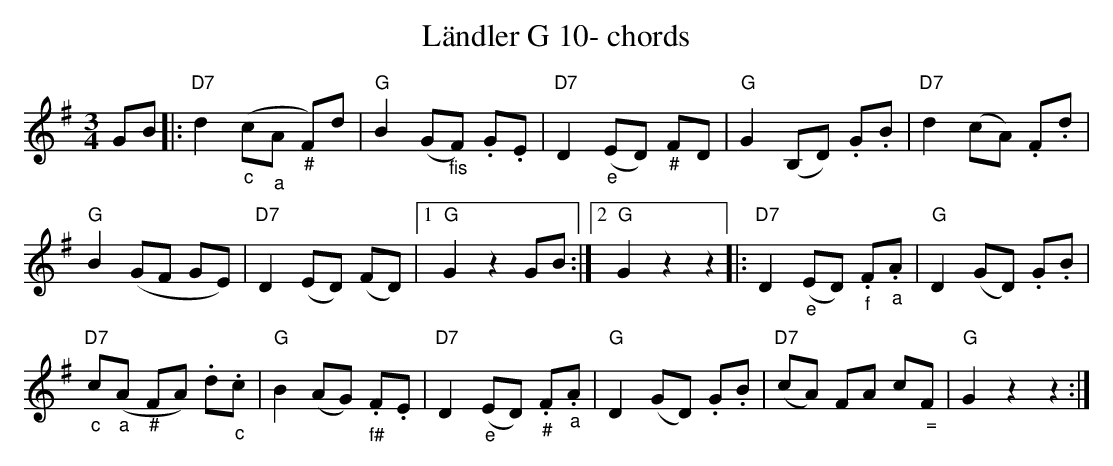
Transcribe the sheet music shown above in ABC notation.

X:1
T:L\"andler G 10- chords
M:3/4
L:1/8
K:Gmaj%%MIDI gchordon
GB |: "D7"d2 "_c"(c"_a"A "_#"F)d | "G"B2 (G"_fis"F) .G.E | "D7"D2 "_e"(ED) "_#"FD | "G"G2 (B,D) .G.B | "D7"d2 (cA) .F.d |
"G"B2 (GF GE) | "D7"D2 (ED) (FD) |1 "G"G2z2 GB :|2 "G"G2z2z2 |: "D7"D2 "_e"(ED) "_f".F"_a".A | "G"D2 (GD) .G.B |
"D7""_c"c("_a"A "_#"FA) .d"_c".c | "G"B2 (AG) "_f#".F.E | "D7"D2 ("_e"ED) "_#".F"_a".A | "G"D2 (GD) .G.B | "D7"(cA) FA c"_ ="F | "G"G2z2z2 :|
